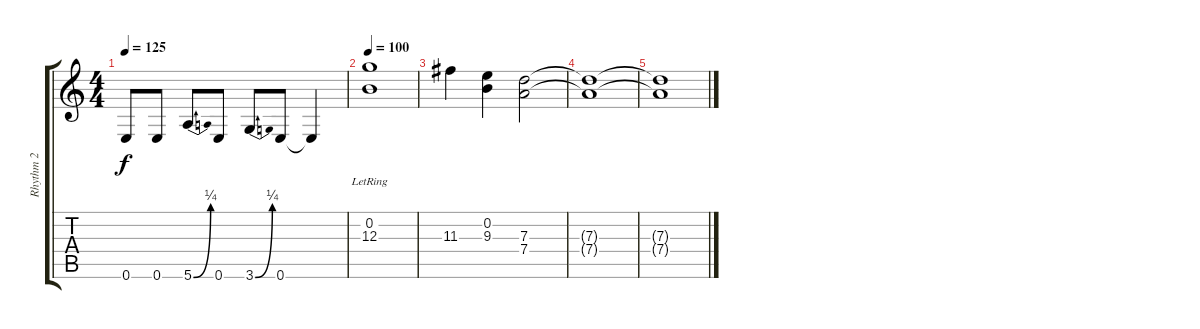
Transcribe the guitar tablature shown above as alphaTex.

\track ("Rhythm 2" "Rhythm 2") {instrument overdrivenguitar}
\staff {score tabs}
\tuning (E4 B3 G3 D3 A2 E2) {hide}
\ts (4 4)
\tempo 125
\clef g2
\ks c
0.6{t}.8{dy f} 0.6.8 5.6{be (bend 0 0 60 1)}.8 0.6.8 3.6{be (bend 0 0 60 1)}.8 0.6.8 0.6{t}.4 |
\tempo 100
(0.2{lr} 12.3).1 |
11.3.4 (0.2 9.3).4 (7.3 7.4).2 |
(7.3{t} 7.4{t}).1 |
(7.3{t} 7.4{t}).1
